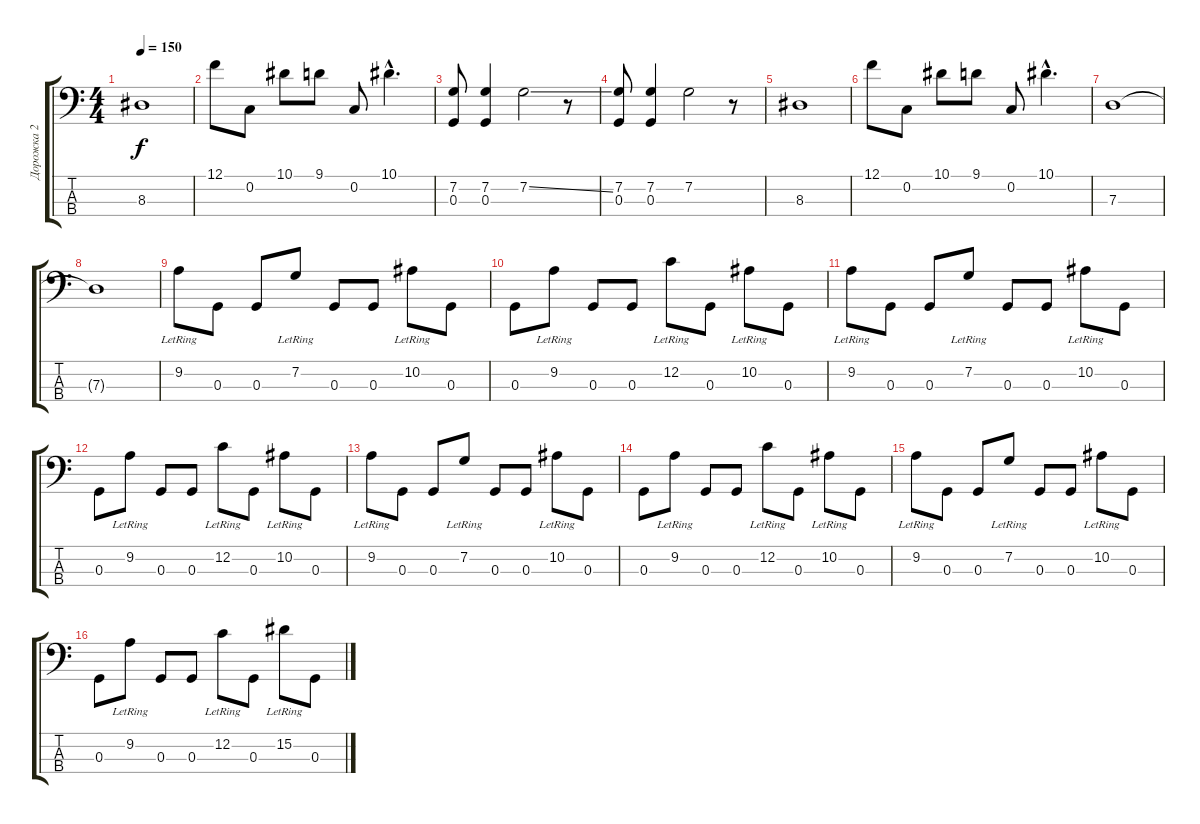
\track ("Дорожка 2" "Дорожка 2") {instrument electricbasspick}
\staff {score tabs}
\tuning (F2 C2 G1 D1) {hide}
\ts (4 4)
\tempo 150
\clef f4
\ks c
8.3.1{dy f} |
12.1.8 0.2.8 10.1.8 9.1.8 0.2.8 10.1{hac}.4{d} |
(7.2 0.3).8 (7.2 0.3).4 7.2{ss}.2 r.8 |
(7.2 0.3).8 (7.2 0.3).4 7.2.2 r.8 |
8.3.1 |
12.1.8 0.2.8 10.1.8 9.1.8 0.2.8 10.1{hac}.4{d} |
7.3.1 |
7.3{t}.1 |
9.2{lr}.8 0.3.8 0.3.8 7.2{lr}.8 0.3.8 0.3.8 10.2{lr}.8 0.3.8 |
0.3.8 9.2{lr}.8 0.3.8 0.3.8 12.2{lr}.8 0.3.8 10.2{lr}.8 0.3.8 |
9.2{lr}.8 0.3.8 0.3.8 7.2{lr}.8 0.3.8 0.3.8 10.2{lr}.8 0.3.8 |
0.3.8 9.2{lr}.8 0.3.8 0.3.8 12.2{lr}.8 0.3.8 10.2{lr}.8 0.3.8 |
9.2{lr}.8 0.3.8 0.3.8 7.2{lr}.8 0.3.8 0.3.8 10.2{lr}.8 0.3.8 |
0.3.8 9.2{lr}.8 0.3.8 0.3.8 12.2{lr}.8 0.3.8 10.2{lr}.8 0.3.8 |
9.2{lr}.8 0.3.8 0.3.8 7.2{lr}.8 0.3.8 0.3.8 10.2{lr}.8 0.3.8 |
0.3.8 9.2{lr}.8 0.3.8 0.3.8 12.2{lr}.8 0.3.8 15.2{lr}.8 0.3.8
